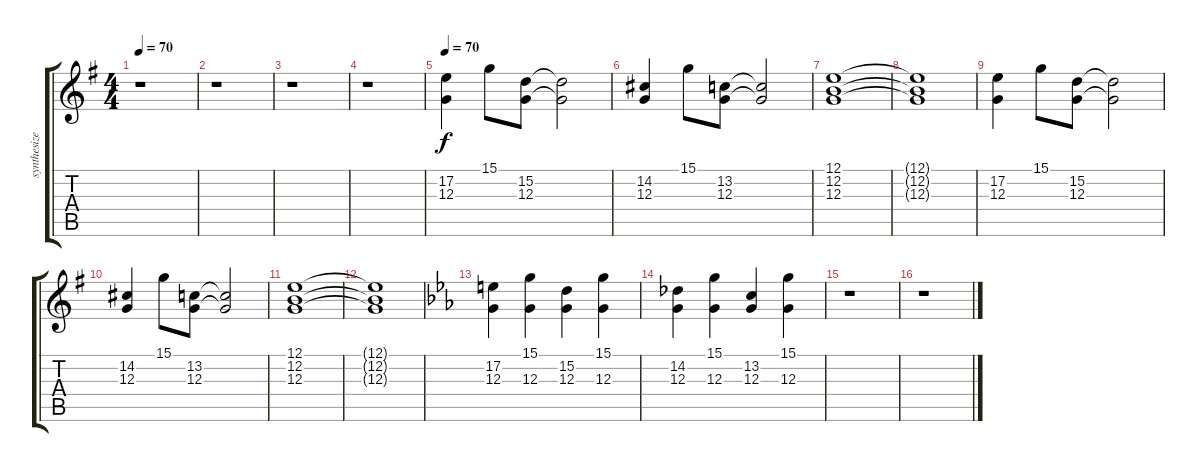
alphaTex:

\track ("synthesizer" "synthesize") {instrument synthstrings2}
\staff {score tabs}
\tuning (E4 B3 G3 D3 A2 E2) {hide}
\ts (4 4)
\tempo 70
\clef g2
\ks g
r.1{dy f instrument synthstrings2} |
r.1 |
r.1 |
r.1 |
\tempo 70
(17.2 12.3).4 15.1.8 (15.2 12.3).8 (15.2{t} 12.3{t}).2 |
(14.2 12.3).4 15.1.8 (13.2 12.3).8 (13.2{t} 12.3{t}).2 |
(12.1 12.2 12.3).1 |
(12.1{t} 12.2{t} 12.3{t}).1 |
(17.2 12.3).4 15.1.8 (15.2 12.3).8 (15.2{t} 12.3{t}).2 |
(14.2 12.3).4 15.1.8 (13.2 12.3).8 (13.2{t} 12.3{t}).2 |
(12.1 12.2 12.3).1 |
(12.1{t} 12.2{t} 12.3{t}).1 |
\ks eb
(17.2 12.3).4 (15.1 12.3).4 (15.2 12.3).4 (15.1 12.3).4 |
(14.2 12.3).4 (15.1 12.3).4 (13.2 12.3).4 (15.1 12.3).4 |
r.1 |
r.1
